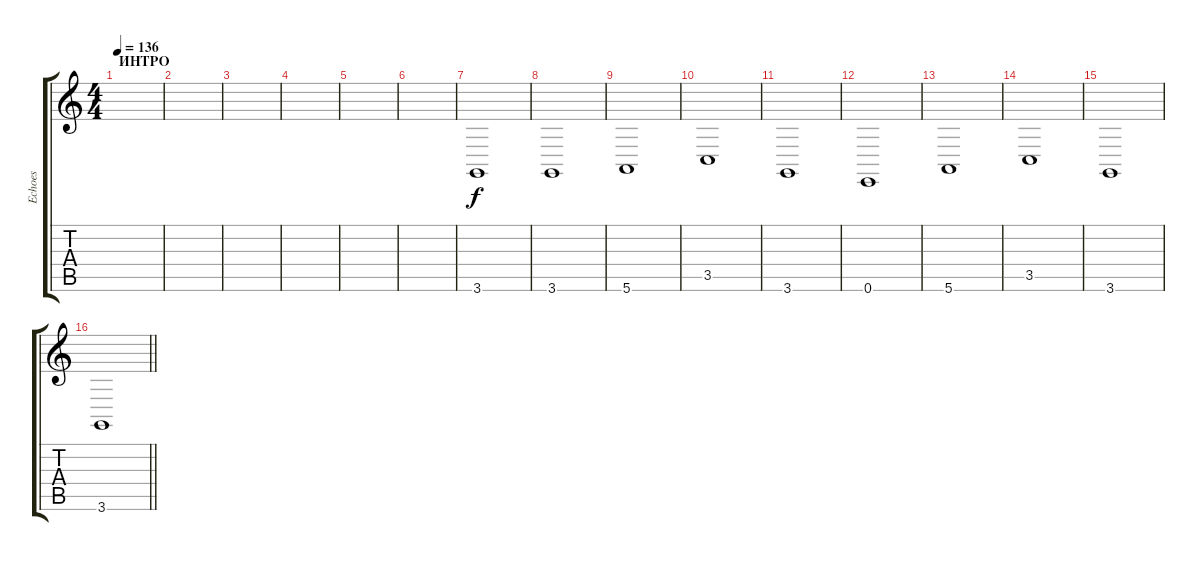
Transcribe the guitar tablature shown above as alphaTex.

\track ("Echoes" "Echoes") {instrument fx7echoes}
\staff {score tabs}
\tuning (E4 B3 G3 D3 A2 E2) {hide}
\ts (4 4)
\section ("" "ИНТРО")
\tempo 136
\clef g2
\ks c
|
|
|
|
|
|
3.6.1 |
3.6.1 |
5.6.1 |
3.5.1 |
3.6.1 |
0.6.1 |
5.6.1 |
3.5.1 |
3.6.1 |
\barLineRight lightlight
3.6.1
